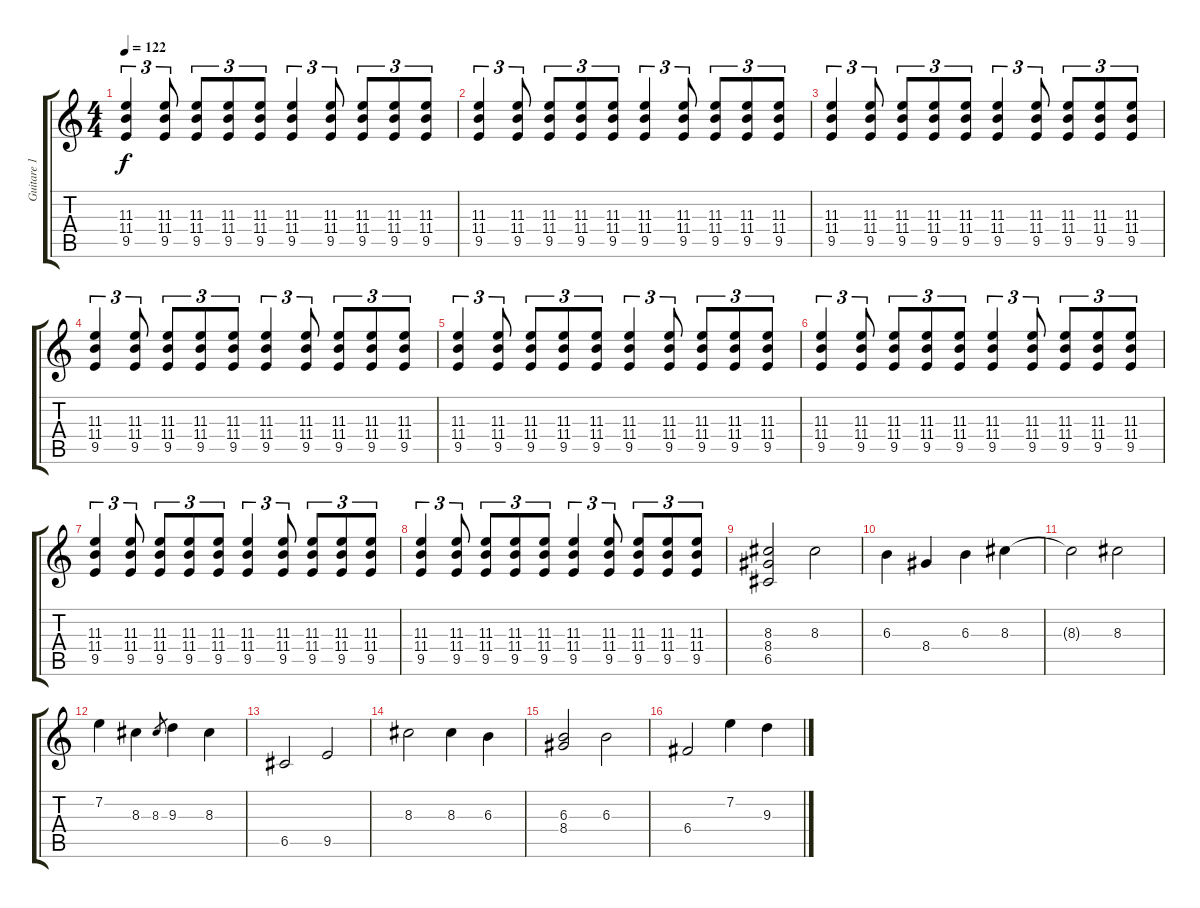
\track ("Guitare 1" "Guitare 1") {instrument electricguitarjazz}
\staff {score tabs}
\tuning (D4 A3 F3 C3 G2 D2) {hide}
\ts (4 4)
\tempo 122
\clef g2
\ks c
(11.3 11.4 9.5).4{tu (3 2) dy f instrument overdrivenguitar} (11.3 11.4 9.5).8{tu (3 2)} (11.3 11.4 9.5).8{tu (3 2)} (11.3 11.4 9.5).8{tu (3 2)} (11.3 11.4 9.5).8{tu (3 2)} (11.3 11.4 9.5).4{tu (3 2)} (11.3 11.4 9.5).8{tu (3 2)} (11.3 11.4 9.5).8{tu (3 2)} (11.3 11.4 9.5).8{tu (3 2)} (11.3 11.4 9.5).8{tu (3 2)} |
(11.3 11.4 9.5).4{tu (3 2)} (11.3 11.4 9.5).8{tu (3 2)} (11.3 11.4 9.5).8{tu (3 2)} (11.3 11.4 9.5).8{tu (3 2)} (11.3 11.4 9.5).8{tu (3 2)} (11.3 11.4 9.5).4{tu (3 2)} (11.3 11.4 9.5).8{tu (3 2)} (11.3 11.4 9.5).8{tu (3 2)} (11.3 11.4 9.5).8{tu (3 2)} (11.3 11.4 9.5).8{tu (3 2)} |
(11.3 11.4 9.5).4{tu (3 2)} (11.3 11.4 9.5).8{tu (3 2)} (11.3 11.4 9.5).8{tu (3 2)} (11.3 11.4 9.5).8{tu (3 2)} (11.3 11.4 9.5).8{tu (3 2)} (11.3 11.4 9.5).4{tu (3 2)} (11.3 11.4 9.5).8{tu (3 2)} (11.3 11.4 9.5).8{tu (3 2)} (11.3 11.4 9.5).8{tu (3 2)} (11.3 11.4 9.5).8{tu (3 2)} |
(11.3 11.4 9.5).4{tu (3 2)} (11.3 11.4 9.5).8{tu (3 2)} (11.3 11.4 9.5).8{tu (3 2)} (11.3 11.4 9.5).8{tu (3 2)} (11.3 11.4 9.5).8{tu (3 2)} (11.3 11.4 9.5).4{tu (3 2)} (11.3 11.4 9.5).8{tu (3 2)} (11.3 11.4 9.5).8{tu (3 2)} (11.3 11.4 9.5).8{tu (3 2)} (11.3 11.4 9.5).8{tu (3 2)} |
(11.3 11.4 9.5).4{tu (3 2)} (11.3 11.4 9.5).8{tu (3 2)} (11.3 11.4 9.5).8{tu (3 2)} (11.3 11.4 9.5).8{tu (3 2)} (11.3 11.4 9.5).8{tu (3 2)} (11.3 11.4 9.5).4{tu (3 2)} (11.3 11.4 9.5).8{tu (3 2)} (11.3 11.4 9.5).8{tu (3 2)} (11.3 11.4 9.5).8{tu (3 2)} (11.3 11.4 9.5).8{tu (3 2)} |
(11.3 11.4 9.5).4{tu (3 2)} (11.3 11.4 9.5).8{tu (3 2)} (11.3 11.4 9.5).8{tu (3 2)} (11.3 11.4 9.5).8{tu (3 2)} (11.3 11.4 9.5).8{tu (3 2)} (11.3 11.4 9.5).4{tu (3 2)} (11.3 11.4 9.5).8{tu (3 2)} (11.3 11.4 9.5).8{tu (3 2)} (11.3 11.4 9.5).8{tu (3 2)} (11.3 11.4 9.5).8{tu (3 2)} |
(11.3 11.4 9.5).4{tu (3 2)} (11.3 11.4 9.5).8{tu (3 2)} (11.3 11.4 9.5).8{tu (3 2)} (11.3 11.4 9.5).8{tu (3 2)} (11.3 11.4 9.5).8{tu (3 2)} (11.3 11.4 9.5).4{tu (3 2)} (11.3 11.4 9.5).8{tu (3 2)} (11.3 11.4 9.5).8{tu (3 2)} (11.3 11.4 9.5).8{tu (3 2)} (11.3 11.4 9.5).8{tu (3 2)} |
(11.3 11.4 9.5).4{tu (3 2)} (11.3 11.4 9.5).8{tu (3 2)} (11.3 11.4 9.5).8{tu (3 2)} (11.3 11.4 9.5).8{tu (3 2)} (11.3 11.4 9.5).8{tu (3 2)} (11.3 11.4 9.5).4{tu (3 2)} (11.3 11.4 9.5).8{tu (3 2)} (11.3 11.4 9.5).8{tu (3 2)} (11.3 11.4 9.5).8{tu (3 2)} (11.3 11.4 9.5).8{tu (3 2)} |
(8.3 8.4 6.5).2 8.3.2 |
6.3.4 8.4.4 6.3.4 8.3.4 |
8.3{t}.2 8.3.2 |
7.2.4 8.3.4 8.3.8{gr} 9.3.4 8.3.4 |
6.5.2 9.5.2 |
8.3.2 8.3.4 6.3.4 |
(6.3 8.4).2 6.3.2 |
6.4.2 7.2.4 9.3.4
